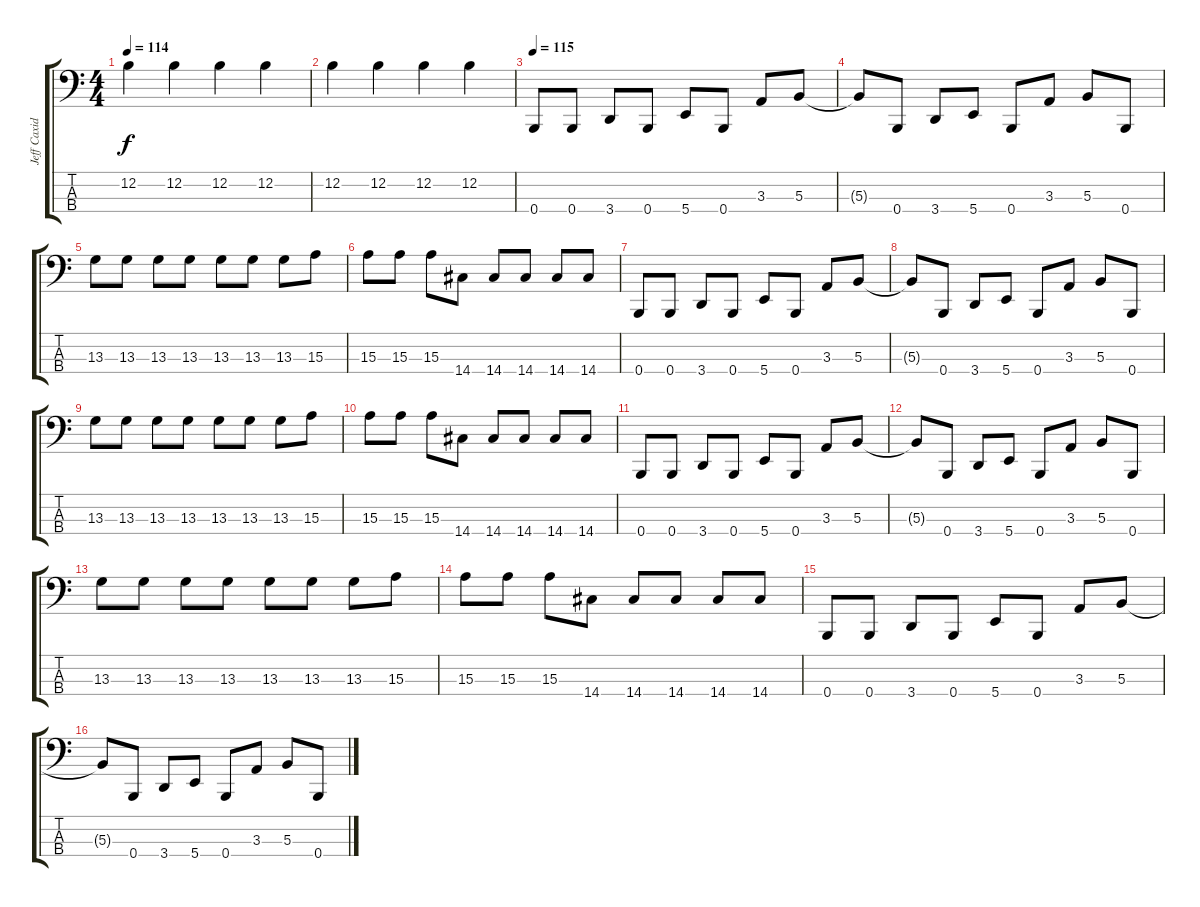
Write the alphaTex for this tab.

\track ("Jeff Caxide" "Jeff Caxid") {instrument electricbassfinger}
\staff {score tabs}
\tuning (E2 B1 Gb1 B0) {hide}
\ts (4 4)
\tempo 114
\clef f4
\ks c
12.2.4{dy f} 12.2.4 12.2.4 12.2.4 |
12.2.4 12.2.4 12.2.4 12.2.4 |
\tempo 115
0.4.8 0.4.8 3.4.8 0.4.8 5.4.8 0.4.8 3.3.8 5.3.8 |
5.3{t}.8 0.4.8 3.4.8 5.4.8 0.4.8 3.3.8 5.3.8 0.4.8 |
13.3.8 13.3.8 13.3.8 13.3.8 13.3.8 13.3.8 13.3.8 15.3.8 |
15.3.8 15.3.8 15.3.8 14.4.8 14.4.8 14.4.8 14.4.8 14.4.8 |
0.4.8 0.4.8 3.4.8 0.4.8 5.4.8 0.4.8 3.3.8 5.3.8 |
5.3{t}.8 0.4.8 3.4.8 5.4.8 0.4.8 3.3.8 5.3.8 0.4.8 |
13.3.8 13.3.8 13.3.8 13.3.8 13.3.8 13.3.8 13.3.8 15.3.8 |
15.3.8 15.3.8 15.3.8 14.4.8 14.4.8 14.4.8 14.4.8 14.4.8 |
0.4.8 0.4.8 3.4.8 0.4.8 5.4.8 0.4.8 3.3.8 5.3.8 |
5.3{t}.8 0.4.8 3.4.8 5.4.8 0.4.8 3.3.8 5.3.8 0.4.8 |
13.3.8 13.3.8 13.3.8 13.3.8 13.3.8 13.3.8 13.3.8 15.3.8 |
15.3.8 15.3.8 15.3.8 14.4.8 14.4.8 14.4.8 14.4.8 14.4.8 |
0.4.8 0.4.8 3.4.8 0.4.8 5.4.8 0.4.8 3.3.8 5.3.8 |
5.3{t}.8 0.4.8 3.4.8 5.4.8 0.4.8 3.3.8 5.3.8 0.4.8
